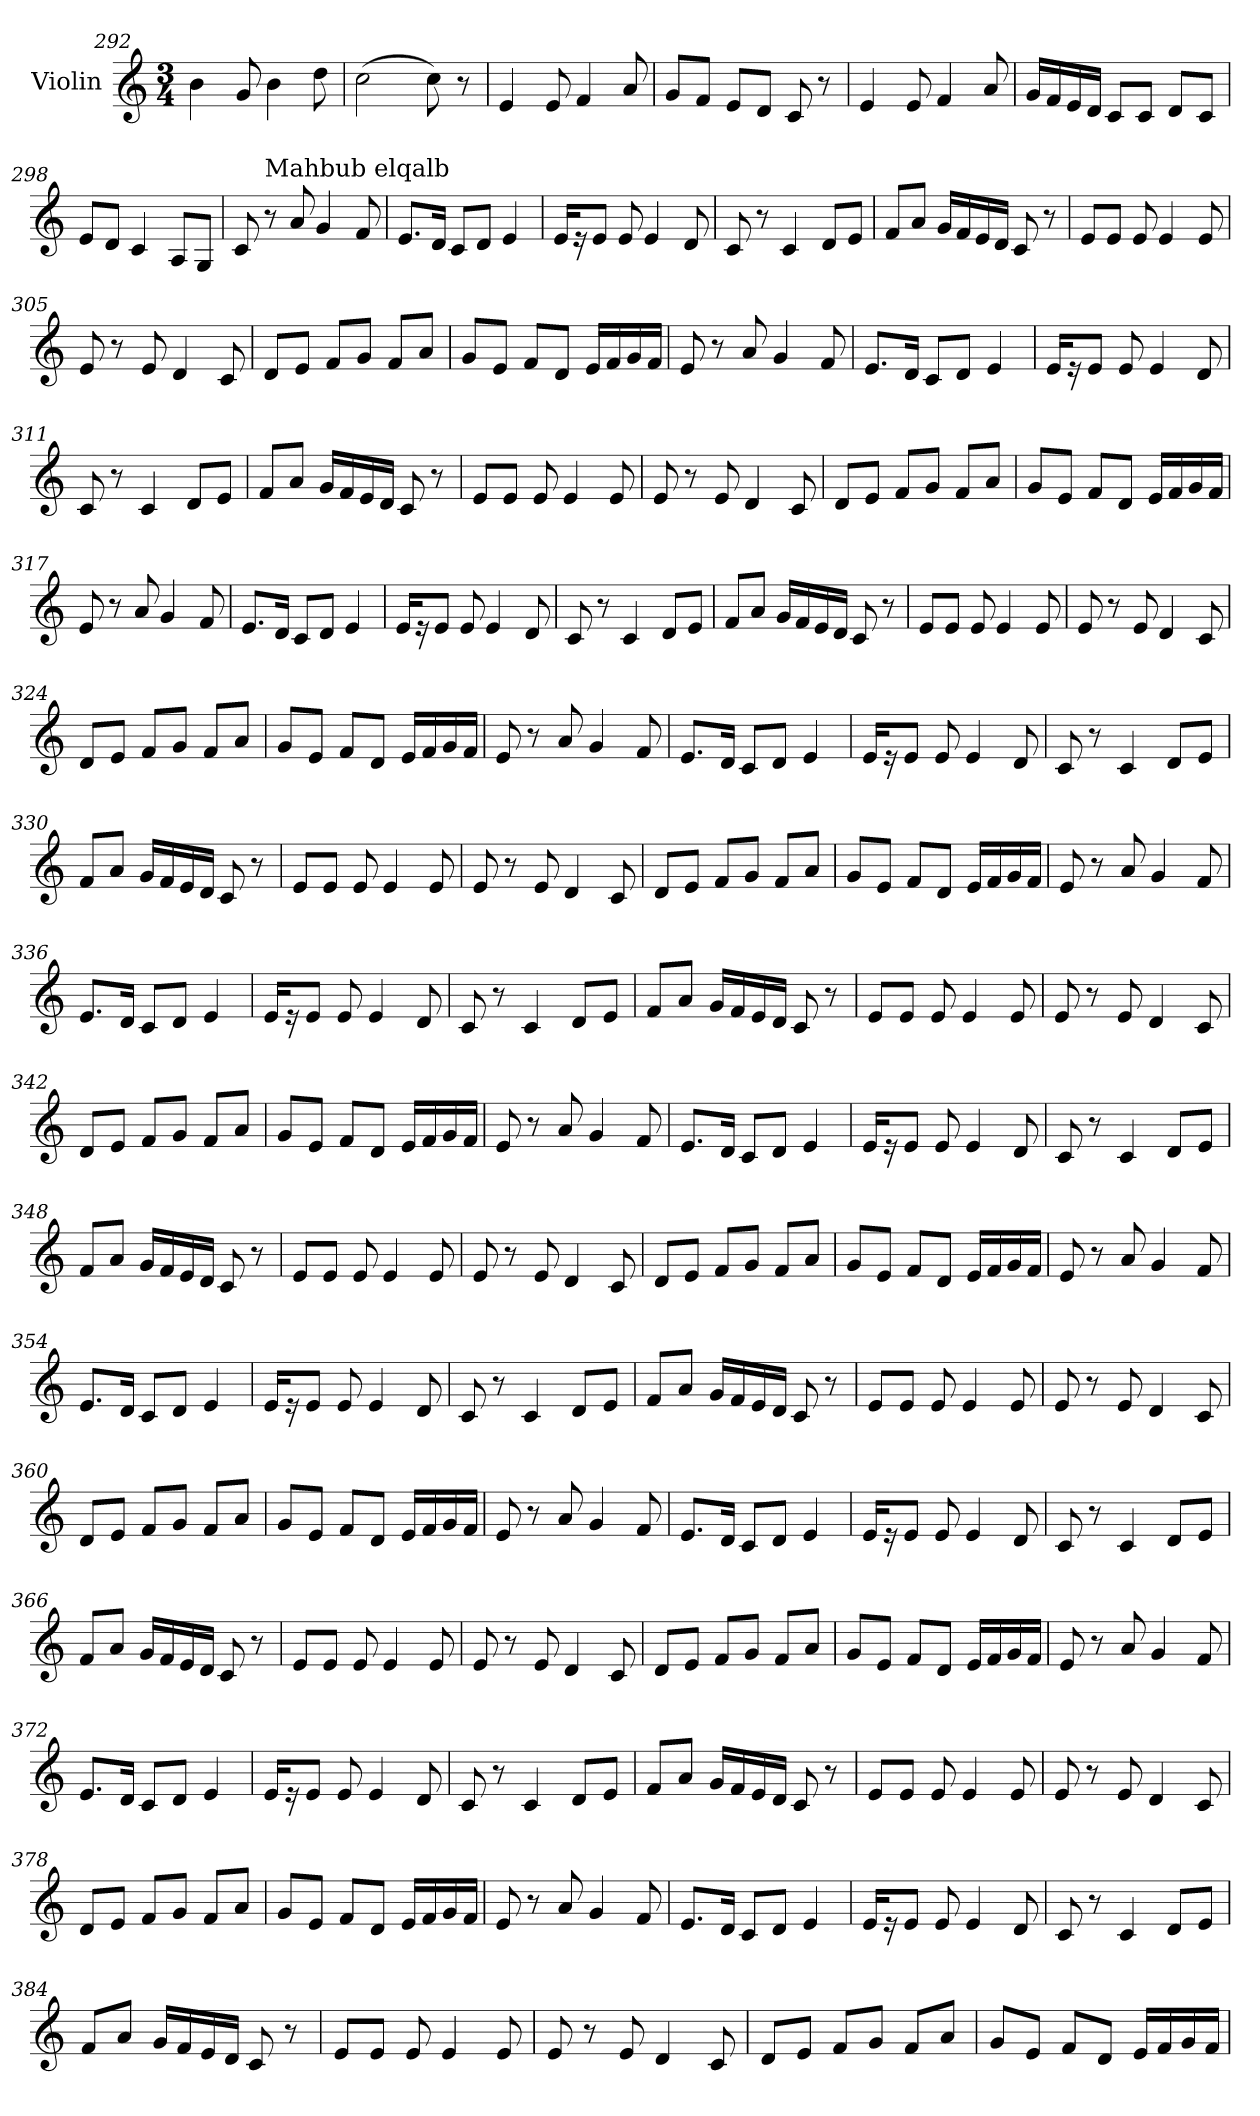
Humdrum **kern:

**kern
*part1
*staff1
*I"Violin
*clefG2
*k[]
*C:
*M3/4
=292
4b\
8g/
4b\
8dd\
=293
(2cc\
8cc\)
8r
=294
4e/
8e/
4f/
8a/
!!LO:LB:g=z
=295
8g/L
8f/J
8e/L
8d/J
8c/
8r
=296
4e/
8e/
4f/
8a/
=297
16g/LL
16f/
16e/
16d/JJ
8c/L
8c/J
8d/L
8c/J
=298
8e/L
8d/J
4c/
8A/L
8G/J
=299
*MM65
8c/
!LO:TX:a:t=Mahbub elqalb
8r
8a/
4g/
8f/
!!LO:PB:g=z
=300
8.e/L
16d/Jk
8c/L
8d/J
4e/
!!LO:PB:g=z
=301
16e/KL
16r
8e/J
8e/
4e/
8d/
=302
8c/
8r
4c/
8d/L
8e/J
=303
8f/L
8a/J
16g/LL
16f/
16e/
16d/JJ
8c/
8r
=304
8e/L
8e/J
8e/
4e/
8e/
=305
8e/
8r
8e/
4d/
8c/
!!LO:PB:g=z
=306
8d/L
8e/J
8f/L
8g/J
8f/L
8a/J
!!LO:PB:g=z
=307
8g/L
8e/J
8f/L
8d/J
16e/LL
16f/
16g/
16f/JJ
=308
8e/
8r
8a/
4g/
8f/
=309
8.e/L
16d/Jk
8c/L
8d/J
4e/
=310
16e/KL
16r
8e/J
8e/
4e/
8d/
=311
8c/
8r
4c/
8d/L
8e/J
!!LO:LB:g=z
=312
8f/L
8a/J
16g/LL
16f/
16e/
16d/JJ
8c/
8r
=313
8e/L
8e/J
8e/
4e/
8e/
=314
8e/
8r
8e/
4d/
8c/
=315
8d/L
8e/J
8f/L
8g/J
8f/L
8a/J
=316
8g/L
8e/J
8f/L
8d/J
16e/LL
16f/
16g/
16f/JJ
!!LO:PB:g=z
=317
8e/
8r
8a/
4g/
8f/
=318
8.e/L
16d/Jk
8c/L
8d/J
4e/
=319
16e/KL
16r
8e/J
8e/
4e/
8d/
=320
8c/
8r
4c/
8d/L
8e/J
=321
8f/L
8a/J
16g/LL
16f/
16e/
16d/JJ
8c/
8r
!!LO:PB:g=z
=322
8e/L
8e/J
8e/
4e/
8e/
!!LO:PB:g=z
=323
8e/
8r
8e/
4d/
8c/
=324
8d/L
8e/J
8f/L
8g/J
8f/L
8a/J
=325
8g/L
8e/J
8f/L
8d/J
16e/LL
16f/
16g/
16f/JJ
=326
8e/
8r
8a/
4g/
8f/
=327
8.e/L
16d/Jk
8c/L
8d/J
4e/
=328
16e/KL
16r
8e/J
8e/
4e/
8d/
!!LO:LB:g=z
=329
8c/
8r
4c/
8d/L
8e/J
=330
8f/L
8a/J
16g/LL
16f/
16e/
16d/JJ
8c/
8r
=331
8e/L
8e/J
8e/
4e/
8e/
=332
8e/
8r
8e/
4d/
8c/
=333
8d/L
8e/J
8f/L
8g/J
8f/L
8a/J
=334
8g/L
8e/J
8f/L
8d/J
16e/LL
16f/
16g/
16f/JJ
!!LO:LB:g=z
=335
8e/
8r
8a/
4g/
8f/
=336
8.e/L
16d/Jk
8c/L
8d/J
4e/
=337
16e/KL
16r
8e/J
8e/
4e/
8d/
=338
8c/
8r
4c/
8d/L
8e/J
=339
8f/L
8a/J
16g/LL
16f/
16e/
16d/JJ
8c/
8r
!!LO:PB:g=z
=340
8e/L
8e/J
8e/
4e/
8e/
!!LO:PB:g=z
=341
8e/
8r
8e/
4d/
8c/
=342
8d/L
8e/J
8f/L
8g/J
8f/L
8a/J
=343
8g/L
8e/J
8f/L
8d/J
16e/LL
16f/
16g/
16f/JJ
=344
8e/
8r
8a/
4g/
8f/
=345
8.e/L
16d/Jk
8c/L
8d/J
4e/
=346
16e/KL
16r
8e/J
8e/
4e/
8d/
!!LO:LB:g=z
=347
8c/
8r
4c/
8d/L
8e/J
=348
8f/L
8a/J
16g/LL
16f/
16e/
16d/JJ
8c/
8r
=349
8e/L
8e/J
8e/
4e/
8e/
=350
8e/
8r
8e/
4d/
8c/
=351
8d/L
8e/J
8f/L
8g/J
8f/L
8a/J
=352
8g/L
8e/J
8f/L
8d/J
16e/LL
16f/
16g/
16f/JJ
!!LO:LB:g=z
=353
8e/
8r
8a/
4g/
8f/
=354
8.e/L
16d/Jk
8c/L
8d/J
4e/
=355
16e/KL
16r
8e/J
8e/
4e/
8d/
=356
8c/
8r
4c/
8d/L
8e/J
=357
8f/L
8a/J
16g/LL
16f/
16e/
16d/JJ
8c/
8r
!!LO:PB:g=z
=358
8e/L
8e/J
8e/
4e/
8e/
!!LO:PB:g=z
=359
8e/
8r
8e/
4d/
8c/
=360
8d/L
8e/J
8f/L
8g/J
8f/L
8a/J
=361
8g/L
8e/J
8f/L
8d/J
16e/LL
16f/
16g/
16f/JJ
=362
8e/
8r
8a/
4g/
8f/
=363
8.e/L
16d/Jk
8c/L
8d/J
4e/
=364
16e/KL
16r
8e/J
8e/
4e/
8d/
!!LO:PB:g=z
=365
8c/
8r
4c/
8d/L
8e/J
=366
8f/L
8a/J
16g/LL
16f/
16e/
16d/JJ
8c/
8r
=367
8e/L
8e/J
8e/
4e/
8e/
=368
8e/
8r
8e/
4d/
8c/
=369
8d/L
8e/J
8f/L
8g/J
8f/L
8a/J
!!LO:PB:g=z
=370
8g/L
8e/J
8f/L
8d/J
16e/LL
16f/
16g/
16f/JJ
!!LO:PB:g=z
=371
8e/
8r
8a/
4g/
8f/
=372
8.e/L
16d/Jk
8c/L
8d/J
4e/
=373
16e/KL
16r
8e/J
8e/
4e/
8d/
=374
8c/
8r
4c/
8d/L
8e/J
=375
8f/L
8a/J
16g/LL
16f/
16e/
16d/JJ
8c/
8r
!!LO:PB:g=z
=376
8e/L
8e/J
8e/
4e/
8e/
!!LO:PB:g=z
=377
8e/
8r
8e/
4d/
8c/
=378
8d/L
8e/J
8f/L
8g/J
8f/L
8a/J
=379
8g/L
8e/J
8f/L
8d/J
16e/LL
16f/
16g/
16f/JJ
=380
8e/
8r
8a/
4g/
8f/
=381
8.e/L
16d/Jk
8c/L
8d/J
4e/
!!LO:PB:g=z
=382
16e/KL
16r
8e/J
8e/
4e/
8d/
!!LO:PB:g=z
=383
8c/
8r
4c/
8d/L
8e/J
=384
8f/L
8a/J
16g/LL
16f/
16e/
16d/JJ
8c/
8r
=385
8e/L
8e/J
8e/
4e/
8e/
=386
8e/
8r
8e/
4d/
8c/
=387
8d/L
8e/J
8f/L
8g/J
8f/L
8a/J
!!LO:PB:g=z
=388
8g/L
8e/J
8f/L
8d/J
16e/LL
16f/
16g/
16f/JJ
=
*-
